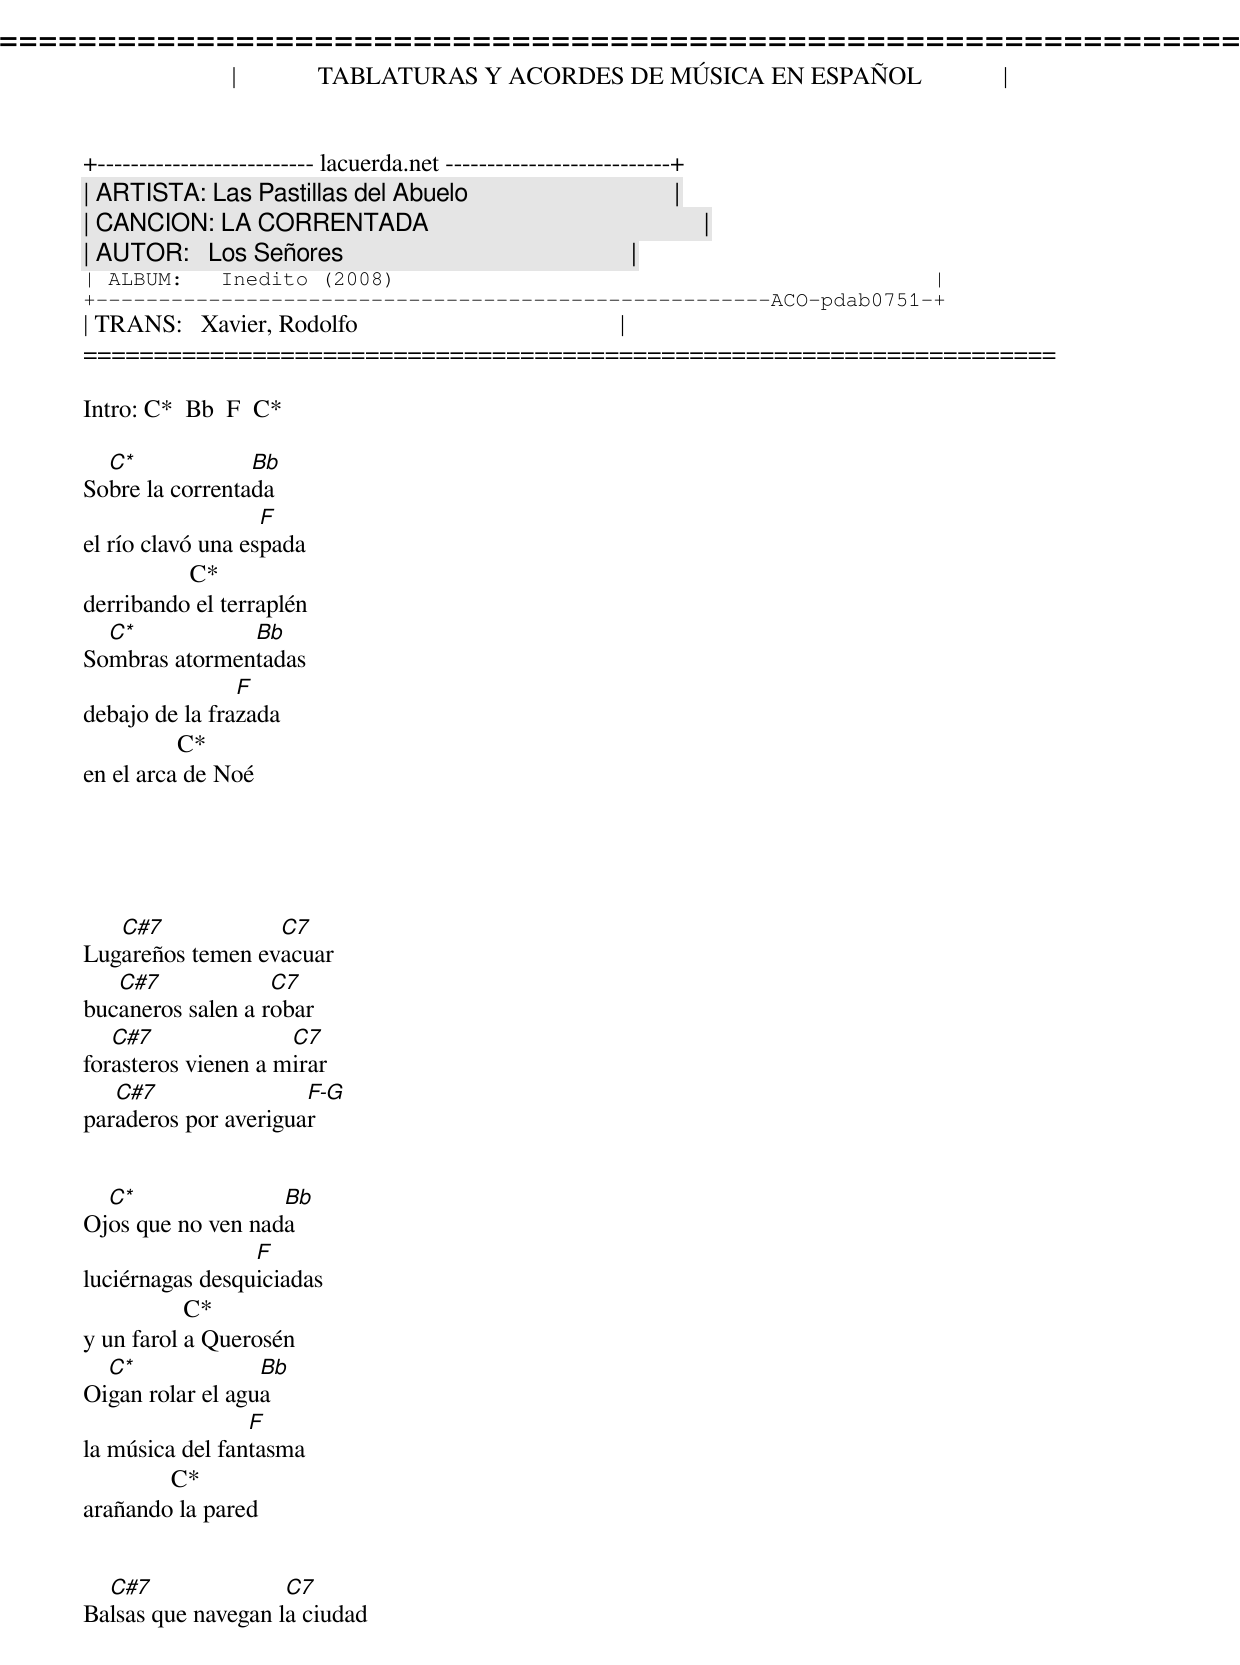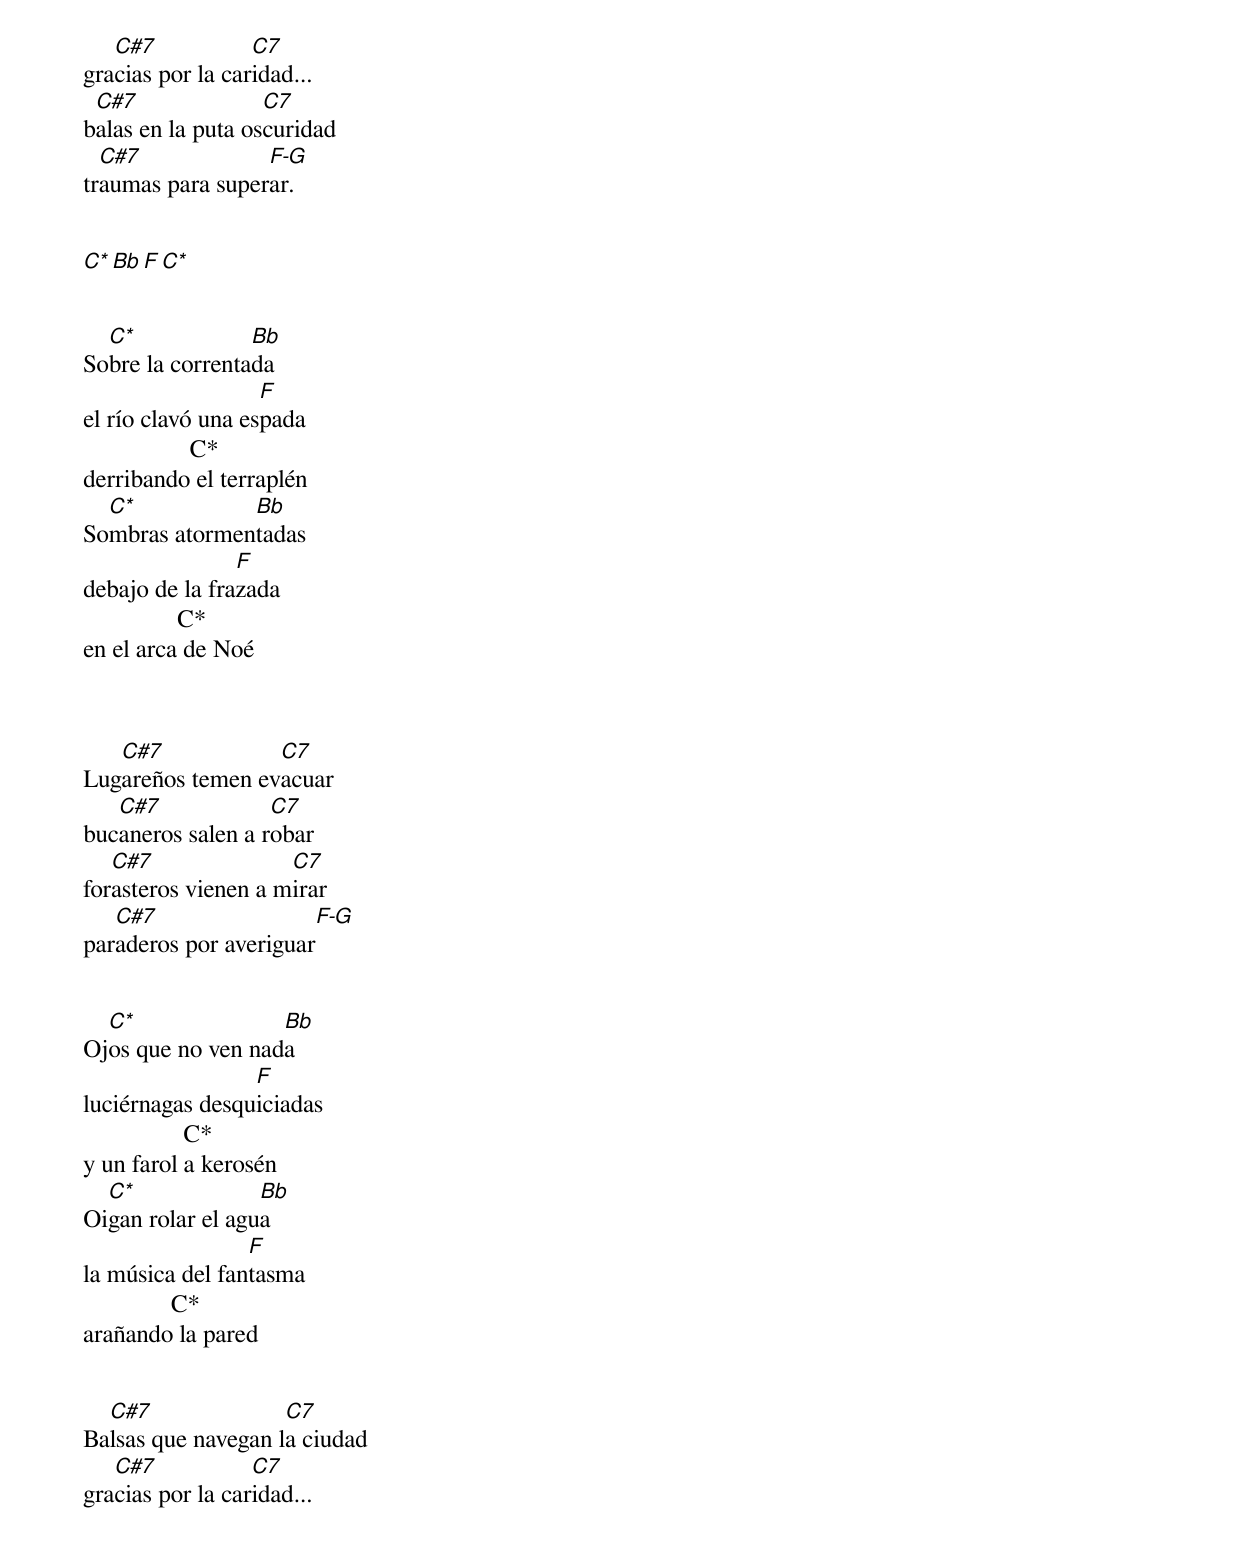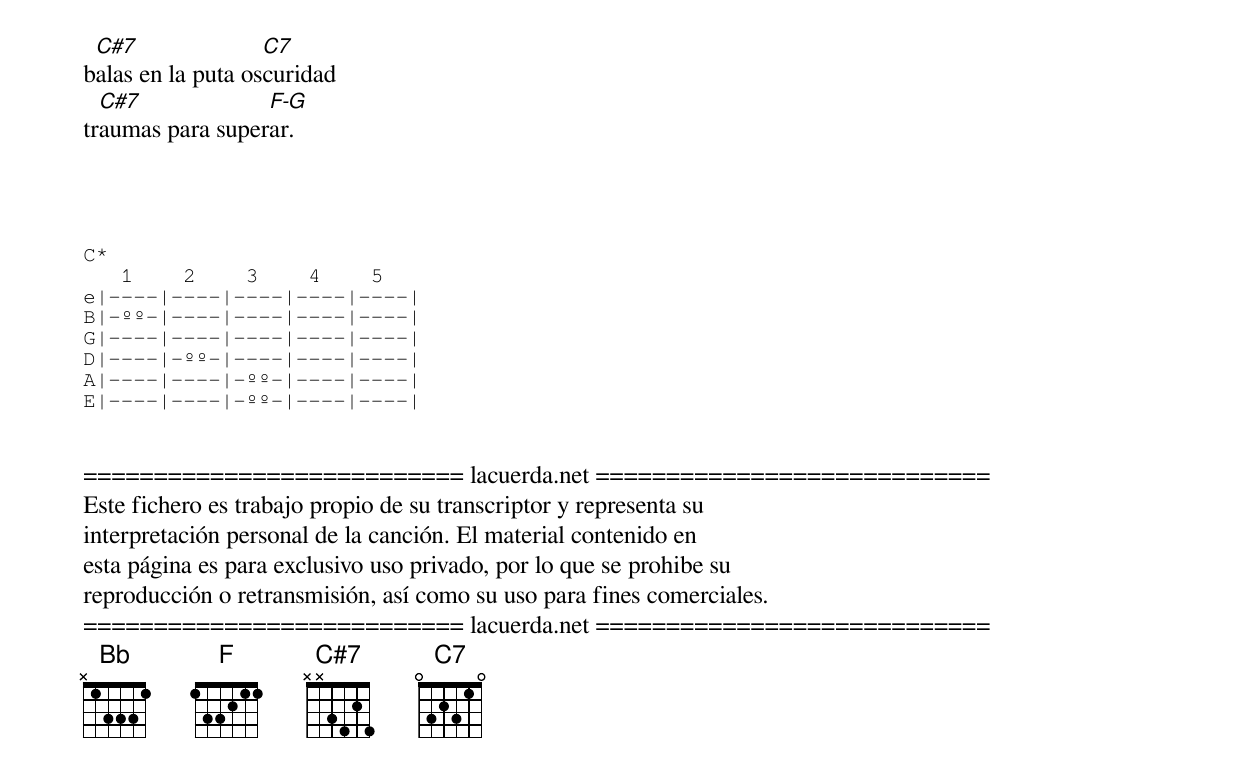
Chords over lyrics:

=====================================================================
|             TABLATURAS Y ACORDES DE MÚSICA EN ESPAÑOL             |
+-------------------------- lacuerda.net ---------------------------+
| ARTISTA: Las Pastillas del Abuelo                                 |
| CANCION: LA CORRENTADA                                            |
| AUTOR:   Los Señores                                              |
| ALBUM:   Inedito (2008)                                           |
+------------------------------------------------------ACO-pdab0751-+
| TRANS:   Xavier, Rodolfo                                          |
=====================================================================

Intro: C*  Bb  F  C*

  C*             Bb
Sobre la correntada
                   F
el río clavó una espada
                 C*
derribando el terraplén
  C*           Bb
Sombras atormentadas
                F
debajo de la frazada
               C*
en el arca de Noé





   C#7            C7
Lugareños temen evacuar
   C#7             C7
bucaneros salen a robar
   C#7               C7
forasteros vienen a mirar
   C#7                F-G
paraderos por averiguar


  C*               Bb
Ojos que no ven nada
                 F
luciérnagas desquiciadas
                C*
y un farol a Querosén
  C*              Bb
Oigan rolar el agua
                 F
la música del fantasma
              C*
arañando la pared


  C#7               C7
Balsas que navegan la ciudad
   C#7            C7
gracias por la caridad...
 C#7               C7
balas en la puta oscuridad
  C#7             F-G
traumas para superar.


  C*      Bb     F     C*


  C*             Bb
Sobre la correntada
                   F
el río clavó una espada
                 C*
derribando el terraplén
  C*           Bb
Sombras atormentadas
                F
debajo de la frazada
               C*
en el arca de Noé



   C#7            C7
Lugareños temen evacuar
   C#7             C7
bucaneros salen a robar
   C#7               C7
forasteros vienen a mirar
   C#7                   F-G
paraderos por averiguar


  C*               Bb
Ojos que no ven nada
                 F
luciérnagas desquiciadas
                C*
y un farol a kerosén
  C*              Bb
Oigan rolar el agua
                 F
la música del fantasma
              C*
arañando la pared


  C#7               C7
Balsas que navegan la ciudad
   C#7            C7
gracias por la caridad...
 C#7               C7
balas en la puta oscuridad
  C#7             F-G
traumas para superar.




C*
   1    2    3    4    5
e|----|----|----|----|----|
B|-ºº-|----|----|----|----|
G|----|----|----|----|----|
D|----|-ºº-|----|----|----|
A|----|----|-ºº-|----|----|
E|----|----|-ºº-|----|----|


=========================== lacuerda.net ============================
Este fichero es trabajo propio de su transcriptor y representa su
interpretación personal de la canción. El material contenido en
esta página es para exclusivo uso privado, por lo que se prohibe su
reproducción o retransmisión, así como su uso para fines comerciales.
=========================== lacuerda.net ============================
